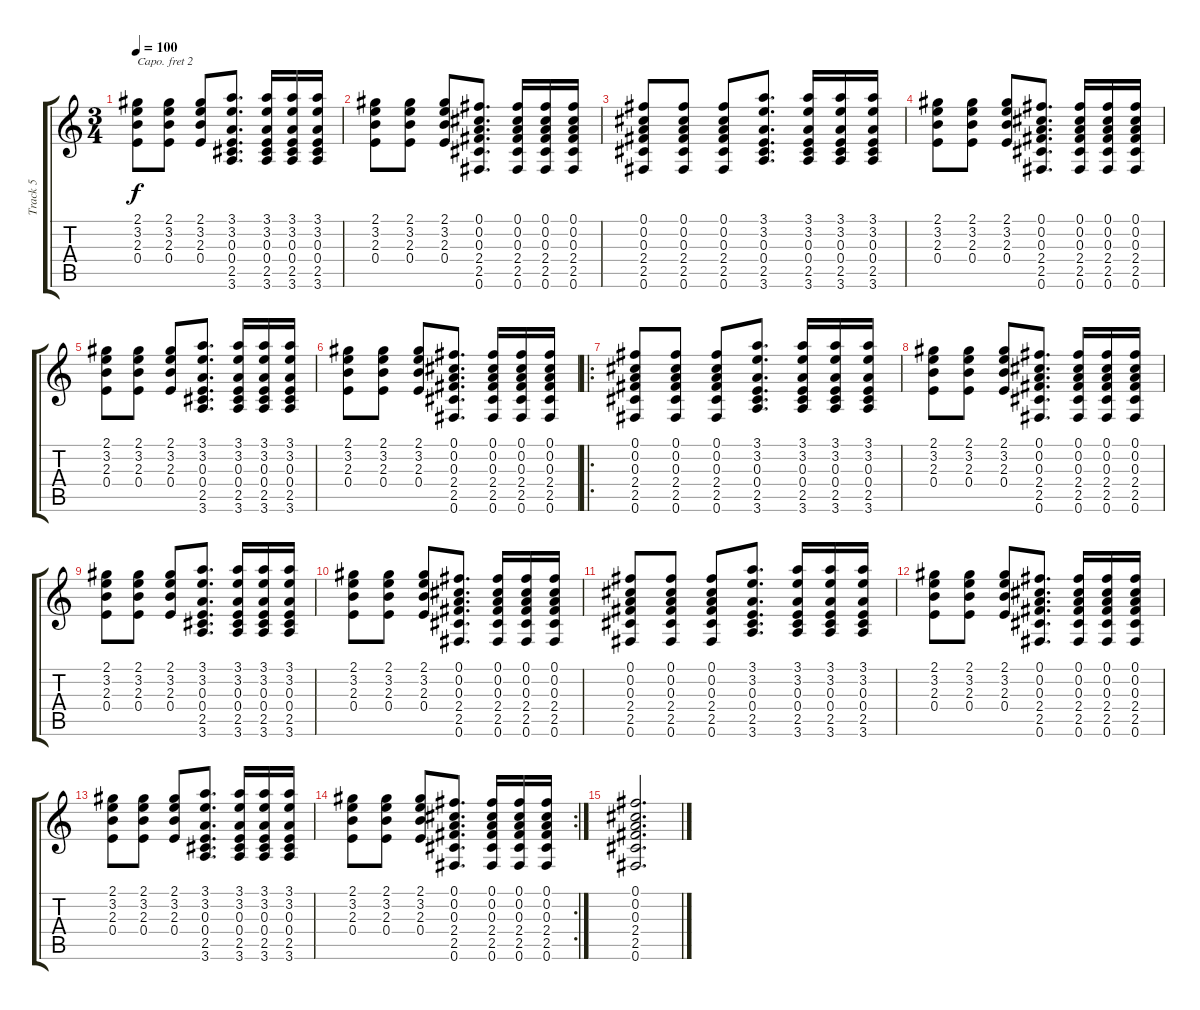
\track ("Track 5" "Track 5") {instrument acousticguitarsteel}
\staff {score tabs}
\capo 2
\tuning (E4 B3 G3 D3 A2 E2) {hide}
\ts (3 4)
\tempo 100
\clef g2
\ks c
(2.1 3.2 2.3 0.4).8{dy f} (2.1 3.2 2.3 0.4).8 (2.1 3.2 2.3 0.4).8 (3.1 3.2 0.3 0.4 2.5 3.6).8{d} (3.1 3.2 0.3 0.4 2.5 3.6).16 (3.1 3.2 0.3 0.4 2.5 3.6).16 (3.1 3.2 0.3 0.4 2.5 3.6).16 |
(2.1 3.2 2.3 0.4).8 (2.1 3.2 2.3 0.4).8 (2.1 3.2 2.3 0.4).8 (0.1 0.2 0.3 2.4 2.5 0.6).8{d} (0.1 0.2 0.3 2.4 2.5 0.6).16 (0.1 0.2 0.3 2.4 2.5 0.6).16 (0.1 0.2 0.3 2.4 2.5 0.6).16 |
(0.1 0.2 0.3 2.4 2.5 0.6).8 (0.1 0.2 0.3 2.4 2.5 0.6).8 (0.1 0.2 0.3 2.4 2.5 0.6).8 (3.1 3.2 0.3 0.4 2.5 3.6).8{d} (3.1 3.2 0.3 0.4 2.5 3.6).16 (3.1 3.2 0.3 0.4 2.5 3.6).16 (3.1 3.2 0.3 0.4 2.5 3.6).16 |
(2.1 3.2 2.3 0.4).8 (2.1 3.2 2.3 0.4).8 (2.1 3.2 2.3 0.4).8 (0.1 0.2 0.3 2.4 2.5 0.6).8{d} (0.1 0.2 0.3 2.4 2.5 0.6).16 (0.1 0.2 0.3 2.4 2.5 0.6).16 (0.1 0.2 0.3 2.4 2.5 0.6).16 |
(2.1 3.2 2.3 0.4).8 (2.1 3.2 2.3 0.4).8 (2.1 3.2 2.3 0.4).8 (3.1 3.2 0.3 0.4 2.5 3.6).8{d} (3.1 3.2 0.3 0.4 2.5 3.6).16 (3.1 3.2 0.3 0.4 2.5 3.6).16 (3.1 3.2 0.3 0.4 2.5 3.6).16 |
(2.1 3.2 2.3 0.4).8 (2.1 3.2 2.3 0.4).8 (2.1 3.2 2.3 0.4).8 (0.1 0.2 0.3 2.4 2.5 0.6).8{d} (0.1 0.2 0.3 2.4 2.5 0.6).16 (0.1 0.2 0.3 2.4 2.5 0.6).16 (0.1 0.2 0.3 2.4 2.5 0.6).16 |
\ro
(0.1 0.2 0.3 2.4 2.5 0.6).8 (0.1 0.2 0.3 2.4 2.5 0.6).8 (0.1 0.2 0.3 2.4 2.5 0.6).8 (3.1 3.2 0.3 0.4 2.5 3.6).8{d} (3.1 3.2 0.3 0.4 2.5 3.6).16 (3.1 3.2 0.3 0.4 2.5 3.6).16 (3.1 3.2 0.3 0.4 2.5 3.6).16 |
(2.1 3.2 2.3 0.4).8 (2.1 3.2 2.3 0.4).8 (2.1 3.2 2.3 0.4).8 (0.1 0.2 0.3 2.4 2.5 0.6).8{d} (0.1 0.2 0.3 2.4 2.5 0.6).16 (0.1 0.2 0.3 2.4 2.5 0.6).16 (0.1 0.2 0.3 2.4 2.5 0.6).16 |
(2.1 3.2 2.3 0.4).8 (2.1 3.2 2.3 0.4).8 (2.1 3.2 2.3 0.4).8 (3.1 3.2 0.3 0.4 2.5 3.6).8{d} (3.1 3.2 0.3 0.4 2.5 3.6).16 (3.1 3.2 0.3 0.4 2.5 3.6).16 (3.1 3.2 0.3 0.4 2.5 3.6).16 |
(2.1 3.2 2.3 0.4).8 (2.1 3.2 2.3 0.4).8 (2.1 3.2 2.3 0.4).8 (0.1 0.2 0.3 2.4 2.5 0.6).8{d} (0.1 0.2 0.3 2.4 2.5 0.6).16 (0.1 0.2 0.3 2.4 2.5 0.6).16 (0.1 0.2 0.3 2.4 2.5 0.6).16 |
(0.1 0.2 0.3 2.4 2.5 0.6).8 (0.1 0.2 0.3 2.4 2.5 0.6).8 (0.1 0.2 0.3 2.4 2.5 0.6).8 (3.1 3.2 0.3 0.4 2.5 3.6).8{d} (3.1 3.2 0.3 0.4 2.5 3.6).16 (3.1 3.2 0.3 0.4 2.5 3.6).16 (3.1 3.2 0.3 0.4 2.5 3.6).16 |
(2.1 3.2 2.3 0.4).8 (2.1 3.2 2.3 0.4).8 (2.1 3.2 2.3 0.4).8 (0.1 0.2 0.3 2.4 2.5 0.6).8{d} (0.1 0.2 0.3 2.4 2.5 0.6).16 (0.1 0.2 0.3 2.4 2.5 0.6).16 (0.1 0.2 0.3 2.4 2.5 0.6).16 |
(2.1 3.2 2.3 0.4).8 (2.1 3.2 2.3 0.4).8 (2.1 3.2 2.3 0.4).8 (3.1 3.2 0.3 0.4 2.5 3.6).8{d} (3.1 3.2 0.3 0.4 2.5 3.6).16 (3.1 3.2 0.3 0.4 2.5 3.6).16 (3.1 3.2 0.3 0.4 2.5 3.6).16 |
\rc 2
(2.1 3.2 2.3 0.4).8 (2.1 3.2 2.3 0.4).8 (2.1 3.2 2.3 0.4).8 (0.1 0.2 0.3 2.4 2.5 0.6).8{d} (0.1 0.2 0.3 2.4 2.5 0.6).16 (0.1 0.2 0.3 2.4 2.5 0.6).16 (0.1 0.2 0.3 2.4 2.5 0.6).16 |
(0.1 0.2 0.3 2.4 2.5 0.6).2{d}
